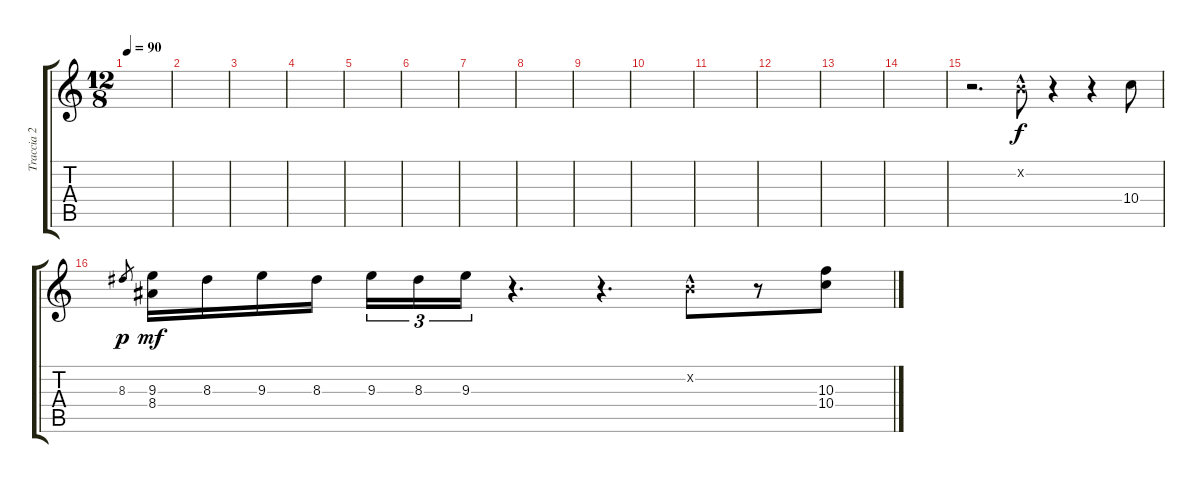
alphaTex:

\track ("Traccia 2" "Traccia 2") {instrument electricguitarjazz}
\staff {score tabs}
\tuning (E4 B3 G3 D3 A2 E2) {hide}
\ts (12 8)
\tempo 90
\clef g2
\ks c
|
|
|
|
|
|
|
|
|
|
|
|
|
|
r.2{d} 0.2{hac x}.8 r.4 r.4 10.4.8 |
8.3.8{gr dy p} (9.3 8.4).16{dy mf} 8.3.16 9.3.16 8.3.16{beam splitsecondary} 9.3.16{tu (3 2)} 8.3.16{tu (3 2)} 9.3.16{tu (3 2)} r.4{d} r.4{d} 0.2{hac x}.8 r.8 (10.3 10.4).8
